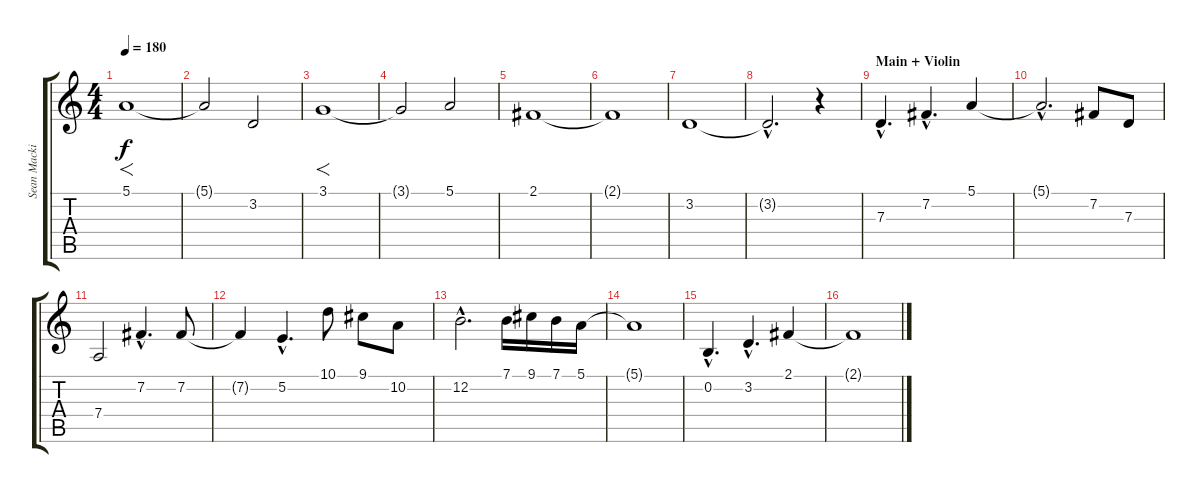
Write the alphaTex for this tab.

\track ("Sean Mackin (Violin)" "Sean Macki") {instrument violin}
\staff {score tabs}
\tuning (E4 B3 G3 D3 A2 E2) {hide}
\ts (4 4)
\tempo 180
\clef g2
\ks c
5.1.1{f dy f} |
5.1{t}.2 3.2.2 |
3.1.1{f} |
3.1{t}.2 5.1.2 |
2.1.1 |
2.1{t}.1 |
3.2.1{volume 6} |
3.2{hac t}.2{d} r.4 |
\section ("" "Main + Violin")
7.3{hac}.4{d volume 13} 7.2{hac}.4{d} 5.1.4 |
5.1{hac t}.2{d} 7.2.8 7.3.8 |
7.4.2 7.2{hac}.4{d} 7.2.8 |
7.2{t}.4 5.2{hac}.4{d} 10.1.8 9.1.8 10.2.8 |
12.2{hac}.2{d} 7.1.16 9.1.16 7.1.16 5.1.16 |
5.1{t}.1 |
0.2{hac}.4{d} 3.2{hac}.4{d} 2.1.4 |
2.1{t}.1
